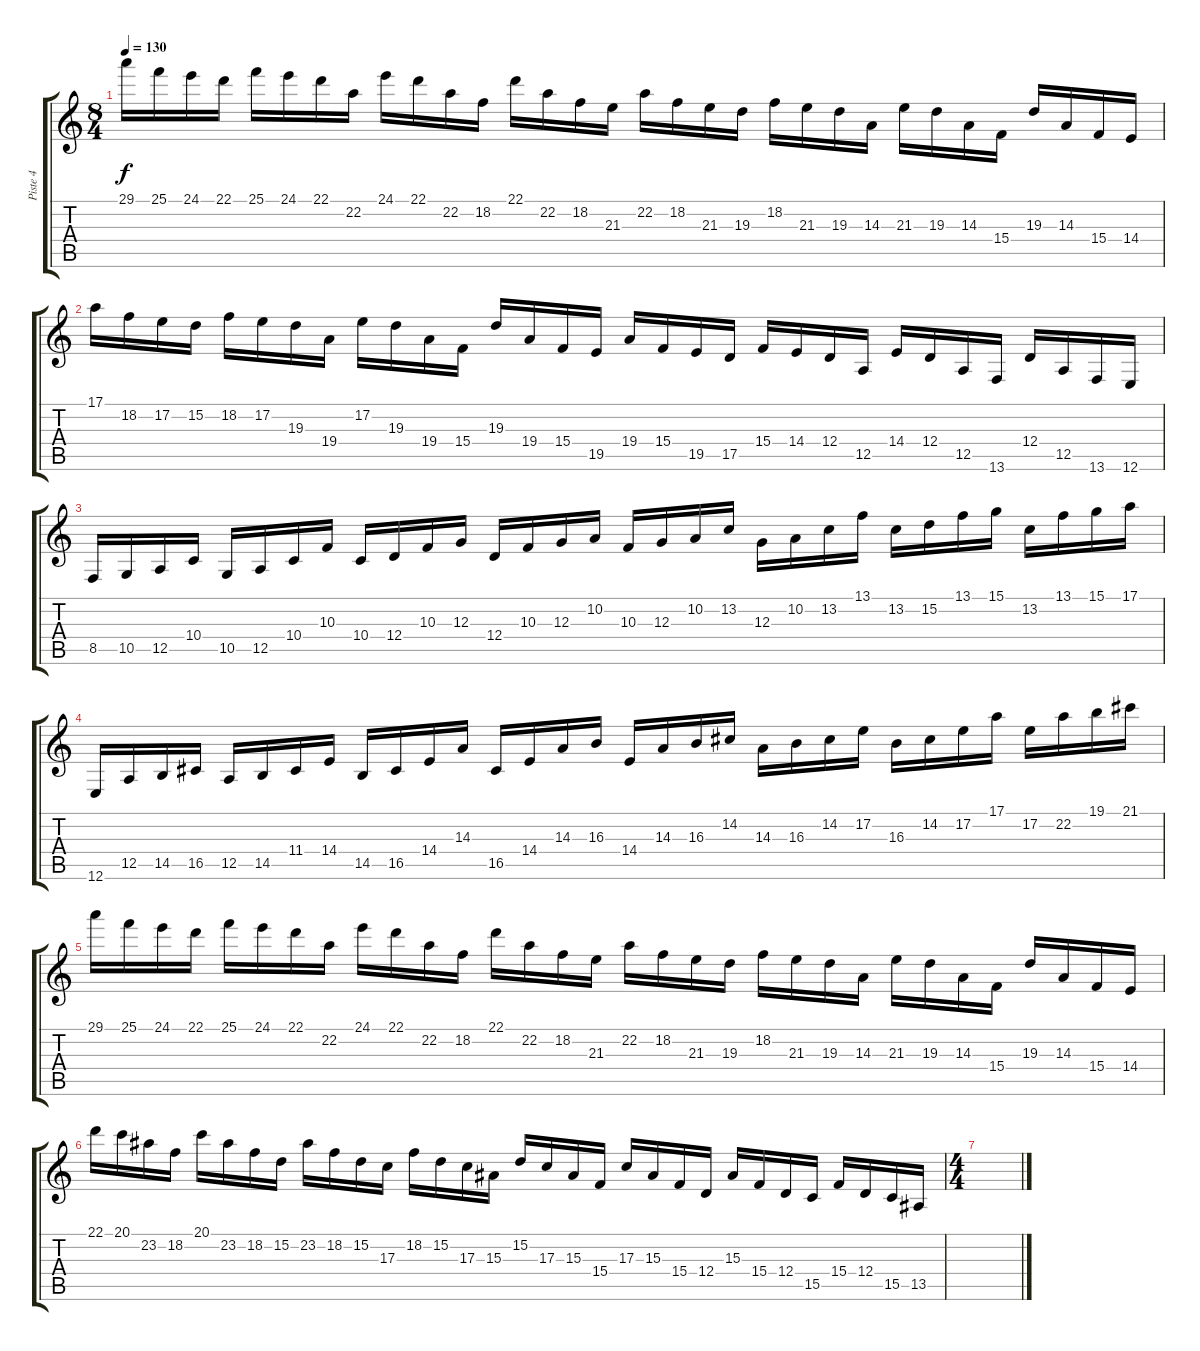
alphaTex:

\track ("Piste 4" "Piste 4") {instrument acousticgrandpiano}
\staff {score tabs}
\tuning (E4 B3 G3 D3 A2 E2) {hide}
\ts (8 4)
\tempo 130
\clef g2
\ks c
29.1.16{dy f} 25.1.16 24.1.16 22.1.16 25.1.16 24.1.16 22.1.16 22.2.16 24.1.16 22.1.16 22.2.16 18.2.16 22.1.16 22.2.16 18.2.16 21.3.16 22.2.16 18.2.16 21.3.16 19.3.16 18.2.16 21.3.16 19.3.16 14.3.16 21.3.16 19.3.16 14.3.16 15.4.16 19.3.16 14.3.16 15.4.16 14.4.16 |
17.1.16 18.2.16 17.2.16 15.2.16 18.2.16 17.2.16 19.3.16 19.4.16 17.2.16 19.3.16 19.4.16 15.4.16 19.3.16 19.4.16 15.4.16 19.5.16 19.4.16 15.4.16 19.5.16 17.5.16 15.4.16 14.4.16 12.4.16 12.5.16 14.4.16 12.4.16 12.5.16 13.6.16 12.4.16 12.5.16 13.6.16 12.6.16 |
8.5.16 10.5.16 12.5.16 10.4.16 10.5.16 12.5.16 10.4.16 10.3.16 10.4.16 12.4.16 10.3.16 12.3.16 12.4.16 10.3.16 12.3.16 10.2.16 10.3.16 12.3.16 10.2.16 13.2.16 12.3.16 10.2.16 13.2.16 13.1.16 13.2.16 15.2.16 13.1.16 15.1.16 13.2.16 13.1.16 15.1.16 17.1.16 |
12.6.16 12.5.16 14.5.16 16.5.16 12.5.16 14.5.16 11.4.16 14.4.16 14.5.16 16.5.16 14.4.16 14.3.16 16.5.16 14.4.16 14.3.16 16.3.16 14.4.16 14.3.16 16.3.16 14.2.16 14.3.16 16.3.16 14.2.16 17.2.16 16.3.16 14.2.16 17.2.16 17.1.16 17.2.16 22.2.16 19.1.16 21.1.16 |
29.1.16 25.1.16 24.1.16 22.1.16 25.1.16 24.1.16 22.1.16 22.2.16 24.1.16 22.1.16 22.2.16 18.2.16 22.1.16 22.2.16 18.2.16 21.3.16 22.2.16 18.2.16 21.3.16 19.3.16 18.2.16 21.3.16 19.3.16 14.3.16 21.3.16 19.3.16 14.3.16 15.4.16 19.3.16 14.3.16 15.4.16 14.4.16 |
22.1.16 20.1.16 23.2.16 18.2.16 20.1.16 23.2.16 18.2.16 15.2.16 23.2.16 18.2.16 15.2.16 17.3.16 18.2.16 15.2.16 17.3.16 15.3.16 15.2.16 17.3.16 15.3.16 15.4.16 17.3.16 15.3.16 15.4.16 12.4.16 15.3.16 15.4.16 12.4.16 15.5.16 15.4.16 12.4.16 15.5.16 13.5.16 |
\ts (4 4)
